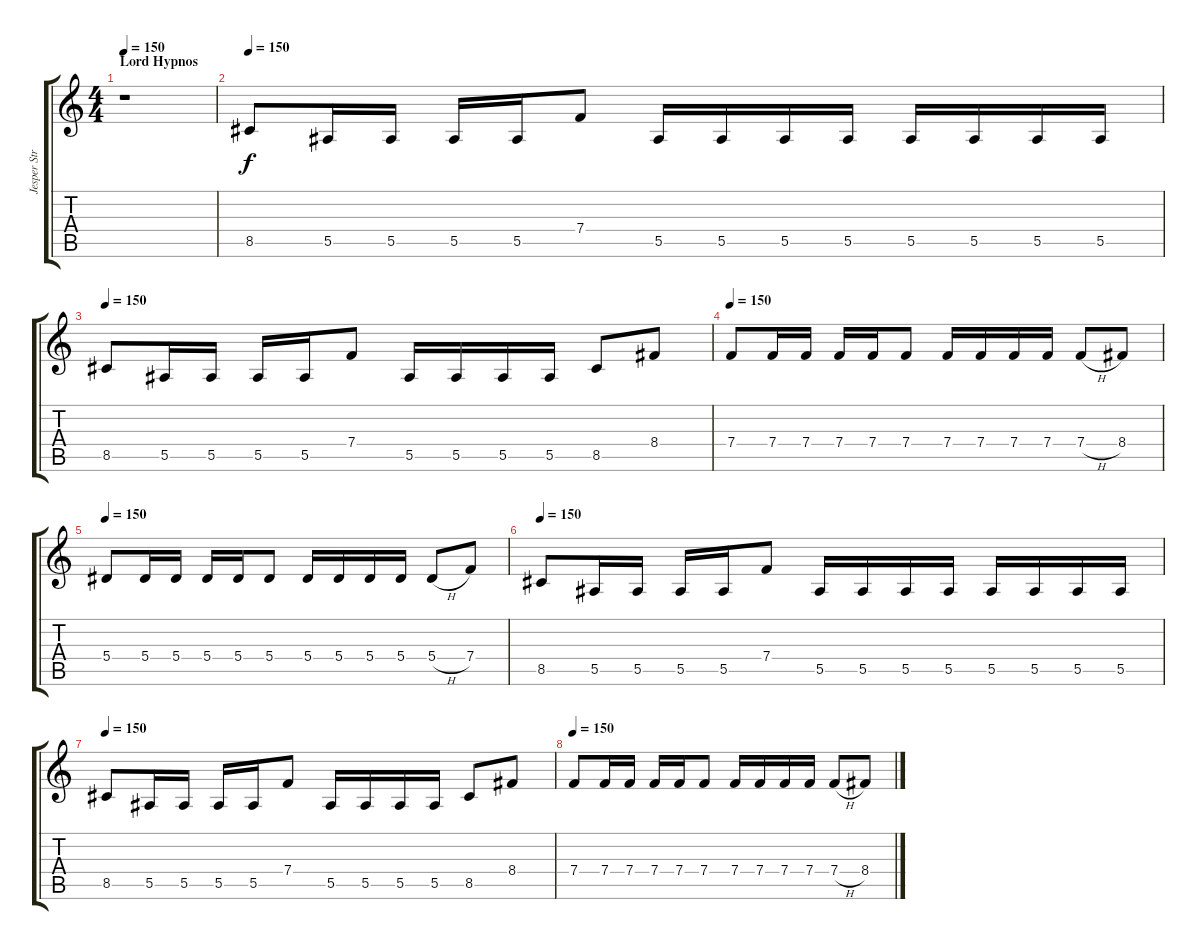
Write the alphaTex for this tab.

\track ("Jesper Stromblad" "Jesper Str") {instrument overdrivenguitar}
\staff {score tabs}
\tuning (C4 G3 Eb3 Bb2 F2 C2) {hide}
\ts (4 4)
\section ("" "Lord Hypnos")
\tempo 150
\clef g2
\ks c
r.1{dy f} |
\tempo 150
8.5.8 5.5.16 5.5.16 5.5.16 5.5.16 7.4.8 5.5.16 5.5.16 5.5.16 5.5.16 5.5.16 5.5.16 5.5.16 5.5.16 |
\tempo 150
8.5.8 5.5.16 5.5.16 5.5.16 5.5.16 7.4.8 5.5.16 5.5.16 5.5.16 5.5.16 8.5.8 8.4.8 |
\tempo 150
7.4.8 7.4.16 7.4.16 7.4.16 7.4.16 7.4.8 7.4.16 7.4.16 7.4.16 7.4.16 7.4{h}.8 8.4.8 |
\tempo 150
5.4.8 5.4.16 5.4.16 5.4.16 5.4.16 5.4.8 5.4.16 5.4.16 5.4.16 5.4.16 5.4{h}.8 7.4.8 |
\tempo 150
8.5.8 5.5.16 5.5.16 5.5.16 5.5.16 7.4.8 5.5.16 5.5.16 5.5.16 5.5.16 5.5.16 5.5.16 5.5.16 5.5.16 |
\tempo 150
8.5.8 5.5.16 5.5.16 5.5.16 5.5.16 7.4.8 5.5.16 5.5.16 5.5.16 5.5.16 8.5.8 8.4.8 |
\tempo 150
7.4.8 7.4.16 7.4.16 7.4.16 7.4.16 7.4.8 7.4.16 7.4.16 7.4.16 7.4.16 7.4{h}.8 8.4.8
